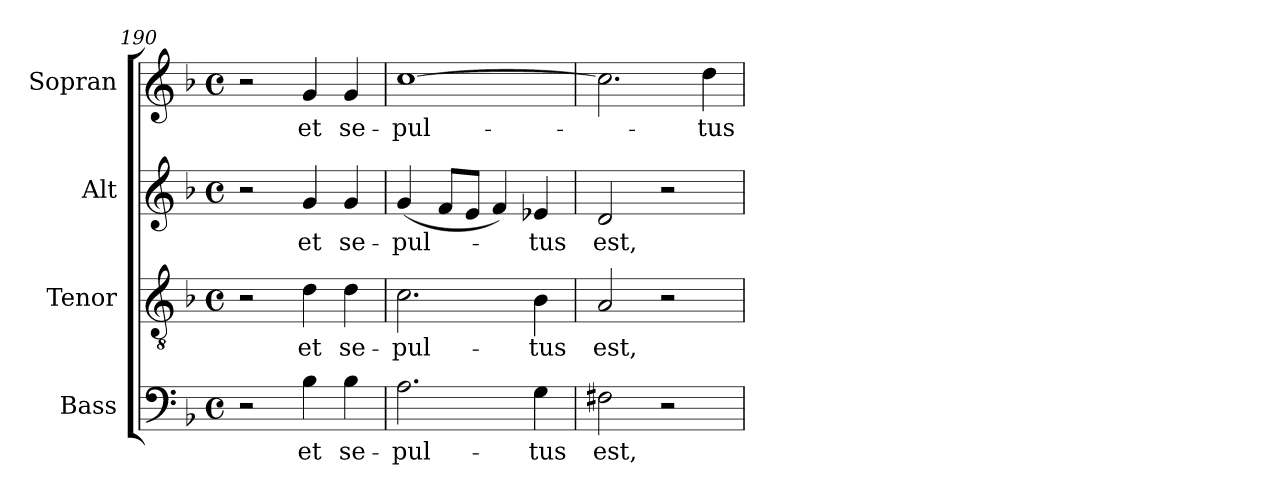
**kern	**text	**kern	**text	**kern	**text	**kern	**text
*part4	*part4	*part3	*part3	*part2	*part2	*part1	*part1
*staff4	*staff4	*staff3	*staff3	*staff2	*staff2	*staff1	*staff1
*I"Bass	*	*I"Tenor	*	*I"Alt	*	*I"Sopran	*
*I'B.	*	*I'T.	*	*I'A.	*	*I'S.	*
!!LO:PB:g=z
*clefF4	*	*clefGv2	*	*clefG2	*	*clefG2	*
*k[b-]	*	*k[b-]	*	*k[b-]	*	*k[b-]	*
*F:	*	*F:	*	*F:	*	*F:	*
*M4/4	*	*M4/4	*	*M4/4	*	*M4/4	*
*met(c)	*	*met(c)	*	*met(c)	*	*met(c)	*
=190	=190	=190	=190	=190	=190	=190	=190
2r	.	2r	.	2r	.	2r	.
!	!LO:LY:b	!	!LO:LY:b	!	!LO:LY:b	!	!LO:LY:b
4B-\	et	4d\	et	4g/	et	4g/	et
!	!LO:LY:b	!	!LO:LY:b	!	!LO:LY:b	!	!LO:LY:b
4B-\	se-	4d\	se-	4g/	se-	4g/	se-
=191	=191	=191	=191	=191	=191	=191	=191
!	!LO:LY:b	!	!LO:LY:b	!	!LO:LY:b	!	!LO:LY:b
2.A\	-pul-	2.c\	-pul-	(<4g/	-pul-	[1cc	-pul-
.	.	.	.	8f/L	.	.	.
.	.	.	.	8e/J	.	.	.
.	.	.	.	4f/)	.	.	.
!	!LO:LY:b	!	!LO:LY:b	!	!LO:LY:b	!	!
4G\	-tus	4B-\	-tus	4e-X/	-tus	.	.
=192	=192	=192	=192	=192	=192	=192	=192
!	!LO:LY:b	!	!LO:LY:b	!	!LO:LY:b	!	!
2F#X\	est,	2A/	est,	2d/	est,	2.cc\]	.
2r	.	2r	.	2r	.	.	.
!	!	!	!	!	!	!	!LO:LY:b
.	.	.	.	.	.	4dd\	-tus
=	=	=	=	=	=	=	=
*-	*-	*-	*-	*-	*-	*-	*-
